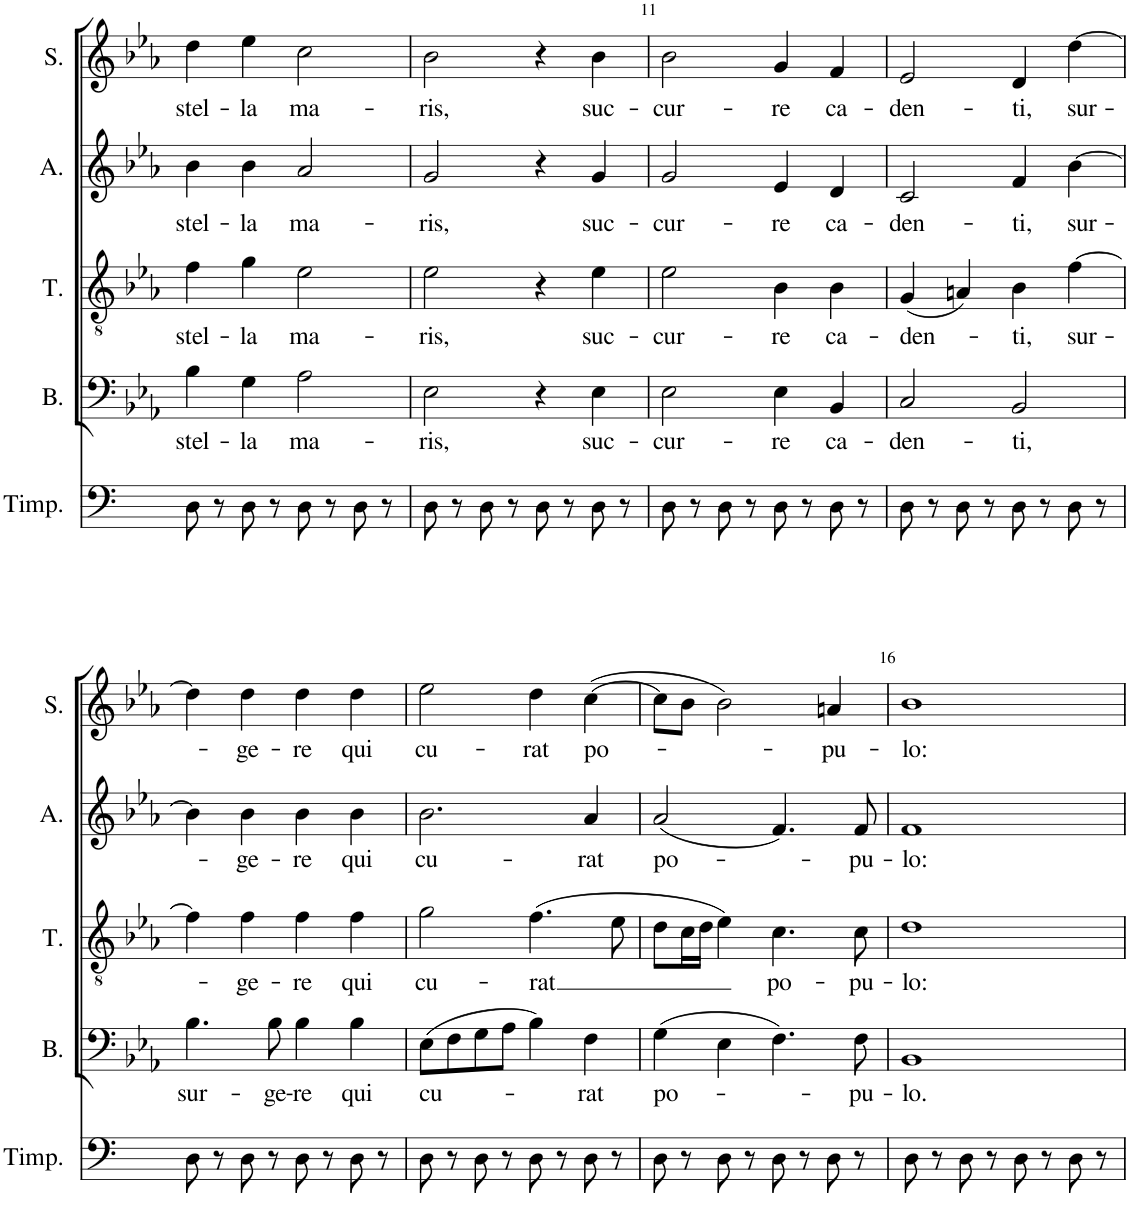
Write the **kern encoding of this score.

**kern	**kern	**text	**kern	**text	**kern	**text	**kern	**text
*part5	*part4	*part4	*part3	*part3	*part2	*part2	*part1	*part1
*staff5	*staff4	*staff4	*staff3	*staff3	*staff2	*staff2	*staff1	*staff1
*I"Timpani	*I"Bass	*	*I"Tenor	*	*I"Alto	*	*I"Soprano	*
*I'Timp.	*I'B.	*	*I'T.	*	*I'A.	*	*I'S.	*
!!LO:PB:g=z
*clefF4	*clefF4	*	*clefGv2	*	*clefG2	*	*clefG2	*
*k[]	*k[b-e-a-]	*	*k[b-e-a-]	*	*k[b-e-a-]	*	*k[b-e-a-]	*
*M4/4	*M4/4	*	*M4/4	*	*M4/4	*	*M4/4	*
*met(c)	*met(c)	*	*met(c)	*	*met(c)	*	*met(c)	*
=9	=9	=9	=9	=9	=9	=9	=9	=9
!	!	!LO:LY:b	!	!LO:LY:b	!	!LO:LY:b	!	!LO:LY:b
8D\	4B-\	stel-	4f\	stel-	4b-\	stel-	4dd\	stel-
8r	.	.	.	.	.	.	.	.
!	!	!LO:LY:b	!	!LO:LY:b	!	!LO:LY:b	!	!LO:LY:b
8D\	4G\	-la	4g\	-la	4b-\	-la	4ee-\	-la
8r	.	.	.	.	.	.	.	.
!	!	!LO:LY:b	!	!LO:LY:b	!	!LO:LY:b	!	!LO:LY:b
8D\	2A-\	ma-	2e-\	ma-	2a-/	ma-	2cc\	ma-
8r	.	.	.	.	.	.	.	.
8D\	.	.	.	.	.	.	.	.
8r	.	.	.	.	.	.	.	.
=10	=10	=10	=10	=10	=10	=10	=10	=10
!	!	!LO:LY:b	!	!LO:LY:b	!	!LO:LY:b	!	!LO:LY:b
8D\	2E-\	-ris,	2e-\	-ris,	2g/	-ris,	2b-\	-ris,
8r	.	.	.	.	.	.	.	.
8D\	.	.	.	.	.	.	.	.
8r	.	.	.	.	.	.	.	.
8D\	4r	.	4r	.	4r	.	4r	.
8r	.	.	.	.	.	.	.	.
!	!	!LO:LY:b	!	!LO:LY:b	!	!LO:LY:b	!	!LO:LY:b
8D\	4E-\	suc-	4e-\	suc-	4g/	suc-	4b-\	suc-
8r	.	.	.	.	.	.	.	.
=11	=11	=11	=11	=11	=11	=11	=11	=11
!	!	!LO:LY:b	!	!LO:LY:b	!	!LO:LY:b	!	!LO:LY:b
8D\	2E-\	-cur-	2e-\	-cur-	2g/	-cur-	2b-\	-cur-
8r	.	.	.	.	.	.	.	.
8D\	.	.	.	.	.	.	.	.
8r	.	.	.	.	.	.	.	.
!	!	!LO:LY:b	!	!LO:LY:b	!	!LO:LY:b	!	!LO:LY:b
8D\	4E-\	-re	4B-\	-re	4e-/	-re	4g/	-re
8r	.	.	.	.	.	.	.	.
!	!	!LO:LY:b	!	!LO:LY:b	!	!LO:LY:b	!	!LO:LY:b
8D\	4BB-/	ca-	4B-\	ca-	4d/	ca-	4f/	ca-
8r	.	.	.	.	.	.	.	.
=12	=12	=12	=12	=12	=12	=12	=12	=12
!	!	!LO:LY:b	!	!LO:LY:b	!	!LO:LY:b	!	!LO:LY:b
8D\	2C/	-den-	(4G/	-den-	2c/	-den-	2e-/	-den-
8r	.	.	.	.	.	.	.	.
8D\	.	.	4An/)	.	.	.	.	.
8r	.	.	.	.	.	.	.	.
!	!	!LO:LY:b	!	!LO:LY:b	!	!LO:LY:b	!	!LO:LY:b
8D\	2BB-/	-ti,	4B-\	-ti,	4f/	-ti,	4d/	-ti,
8r	.	.	.	.	.	.	.	.
!	!	!	!	!LO:LY:b	!	!LO:LY:b	!	!LO:LY:b
8D\	.	.	[4f\	sur-	[4b-\	sur-	[4dd\	sur-
8r	.	.	.	.	.	.	.	.
!!LO:LB:g=z
=13	=13	=13	=13	=13	=13	=13	=13	=13
!	!	!LO:LY:b	!	!	!	!	!	!
8D\	4.B-\	sur-	4f\]	.	4b-\]	.	4dd\]	.
8r	.	.	.	.	.	.	.	.
!	!	!	!	!LO:LY:b	!	!LO:LY:b	!	!LO:LY:b
8D\	.	.	4f\	-ge-	4b-\	-ge-	4dd\	-ge-
!	!	!LO:LY:b	!	!	!	!	!	!
8r	8B-\	-ge-	.	.	.	.	.	.
!	!	!LO:LY:b	!	!LO:LY:b	!	!LO:LY:b	!	!LO:LY:b
8D\	4B-\	-re	4f\	-re	4b-\	-re	4dd\	-re
8r	.	.	.	.	.	.	.	.
!	!	!LO:LY:b	!	!LO:LY:b	!	!LO:LY:b	!	!LO:LY:b
8D\	4B-\	qui	4f\	qui	4b-\	qui	4dd\	qui
8r	.	.	.	.	.	.	.	.
=14	=14	=14	=14	=14	=14	=14	=14	=14
!	!	!LO:LY:b	!	!LO:LY:b	!	!LO:LY:b	!	!LO:LY:b
8D\	(8E-\L	cu-	2g\	cu-	2.b-\	cu-	2ee-\	cu-
8r	8F\	.	.	.	.	.	.	.
8D\	8G\	.	.	.	.	.	.	.
8r	8A-\J	.	.	.	.	.	.	.
!	!	!	!	!LO:LY:b	!	!	!	!LO:LY:b
8D\	4B-\)	.	(4.f\	-rat	.	.	4dd\	-rat
8r	.	.	.	.	.	.	.	.
!	!	!LO:LY:b	!	!	!	!LO:LY:b	!	!LO:LY:b
8D\	4F\	-rat	.	.	4a-/	-rat	([4cc\	po-
8r	.	.	8e-\	.	.	.	.	.
=15	=15	=15	=15	=15	=15	=15	=15	=15
!	!	!LO:LY:b	!	!	!	!LO:LY:b	!	!
8D\	(4G\	po-	8d\L	.	(2a-/	po-	8cc\L]	.
8r	.	.	16c\L	.	.	.	8b-\J	.
.	.	.	16d\JJ	.	.	.	.	.
8D\	4E-\	.	4e-\)	.	.	.	2b-\)	.
8r	.	.	.	.	.	.	.	.
!	!	!	!	!LO:LY:b	!	!	!	!
8D\	4.F\)	.	4.c\	po-	4.f/)	.	.	.
8r	.	.	.	.	.	.	.	.
!	!	!	!	!	!	!	!	!LO:LY:b
8D\	.	.	.	.	.	.	4an/	-pu-
!	!	!LO:LY:b	!	!LO:LY:b	!	!LO:LY:b	!	!
8r	8F\	-pu-	8c\	-pu-	8f/	-pu-	.	.
=16	=16	=16	=16	=16	=16	=16	=16	=16
!	!	!LO:LY:b	!	!LO:LY:b	!	!LO:LY:b	!	!LO:LY:b
8D\	1BB-	-lo.	1d	-lo:	1f	-lo:	1b-	-lo:
8r	.	.	.	.	.	.	.	.
8D\	.	.	.	.	.	.	.	.
8r	.	.	.	.	.	.	.	.
8D\	.	.	.	.	.	.	.	.
8r	.	.	.	.	.	.	.	.
8D\	.	.	.	.	.	.	.	.
8r	.	.	.	.	.	.	.	.
=	=	=	=	=	=	=	=	=
*-	*-	*-	*-	*-	*-	*-	*-	*-
